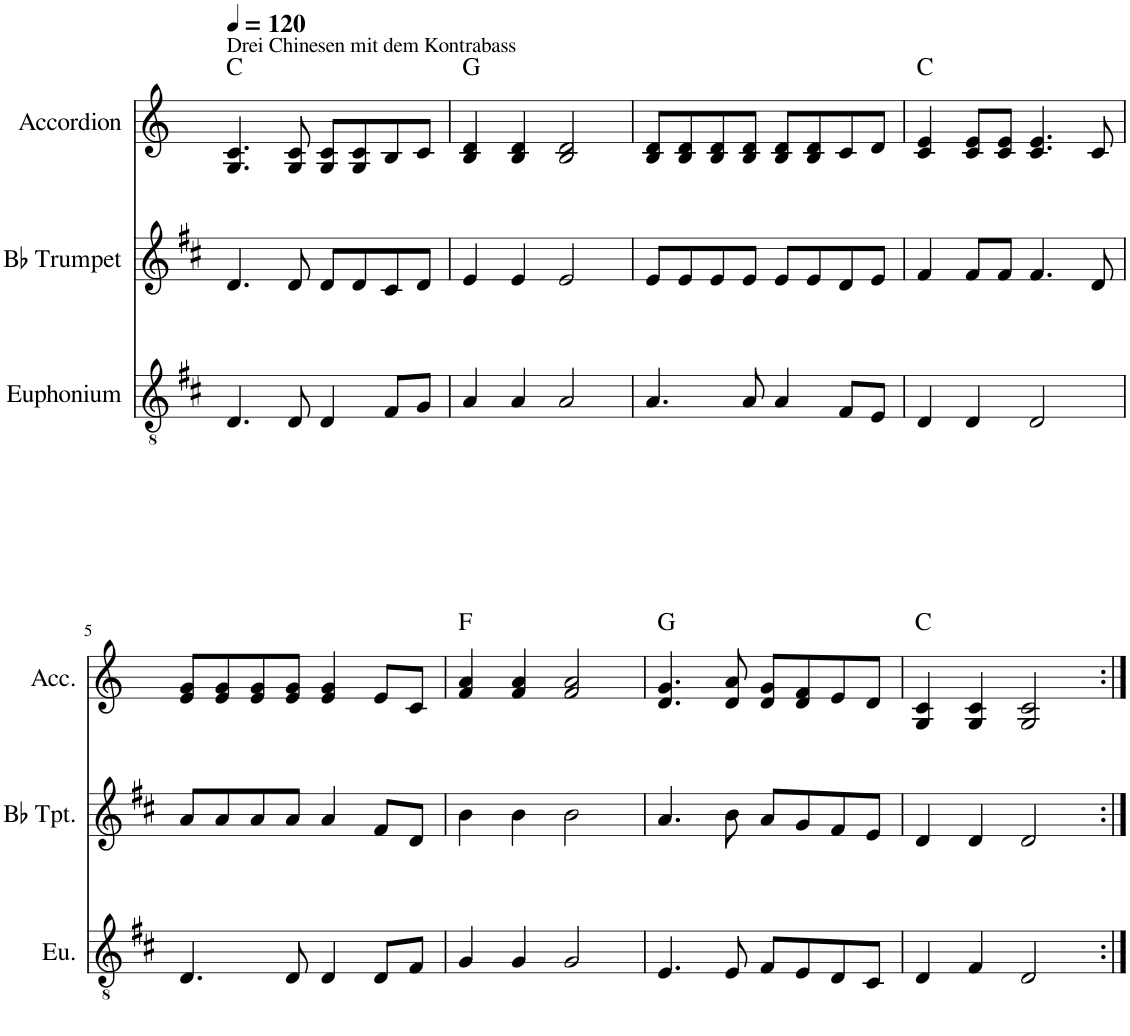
**kern	**kern	**kern	**harte
*part3	*part2	*part1	*part1
*staff3	*staff2	*staff1	*
*I"Euphonium	*I"Bb Trumpet	*I"Accordion	*
*I'Eu.	*I'Bb Tpt.	*I'Acc.	*
!!LO:PB:g=z
*clefGv2	*clefG2	*clefG2	*
*Trd1c2	*Trd1c2	*	*
*k[f#c#]	*k[f#c#]	*k[]	*
*M4/4	*M4/4	*M4/4	*
*MM120	*MM120	*MM120	*
=1	=1	=1	=1
!	!	!LO:TX:a:t=Drei Chinesen mit dem Kontrabass	!
4.D/	4.d/	4.G/ 4.c/	C:maj
8D/	8d/	8G/ 8c/	.
4D/	8d/L	8G/ 8c/L	.
.	8d/	8G/ 8c/	.
8F#/L	8c#/	8B/	.
8G/J	8d/J	8c/J	.
=2	=2	=2	=2
4A/	4e/	4B/ 4d/	G:maj
4A/	4e/	4B/ 4d/	.
2A/	2e/	2B/ 2d/	.
=3	=3	=3	=3
4.A/	8e/L	8B/ 8d/L	.
.	8e/	8B/ 8d/	.
.	8e/	8B/ 8d/	.
8A/	8e/J	8B/ 8d/J	.
4A/	8e/L	8B/ 8d/L	.
.	8e/	8B/ 8d/	.
8F#/L	8d/	8c/	.
8E/J	8e/J	8d/J	.
=4	=4	=4	=4
4D/	4f#/	4c/ 4e/	C:maj
4D/	8f#/L	8c/ 8e/L	.
.	8f#/J	8c/ 8e/J	.
2D/	4.f#/	4.c/ 4.e/	.
.	8d/	8c/	.
!!LO:LB:g=z
=5	=5	=5	=5
4.D/	8a/L	8e/ 8g/L	.
.	8a/	8e/ 8g/	.
.	8a/	8e/ 8g/	.
8D/	8a/J	8e/ 8g/J	.
4D/	4a/	4e/ 4g/	.
8D/L	8f#/L	8e/L	.
8F#/J	8d/J	8c/J	.
=6	=6	=6	=6
4G/	4b\	4f/ 4a/	F:maj
4G/	4b\	4f/ 4a/	.
2G/	2b\	2f/ 2a/	.
=7	=7	=7	=7
4.E/	4.a/	4.d/ 4.g/	G:maj
8E/	8b\	8d/ 8a/	.
8F#/L	8a/L	8d/ 8g/L	.
8E/	8g/	8d/ 8f/	.
8D/	8f#/	8e/	.
8C#/J	8e/J	8d/J	.
=8	=8	=8	=8
4D/	4d/	4G/ 4c/	C:maj
4F#/	4d/	4G/ 4c/	.
2D/	2d/	2G/ 2c/	.
=:|!	=:|!	=:|!	=:|!
*-	*-	*-	*-
